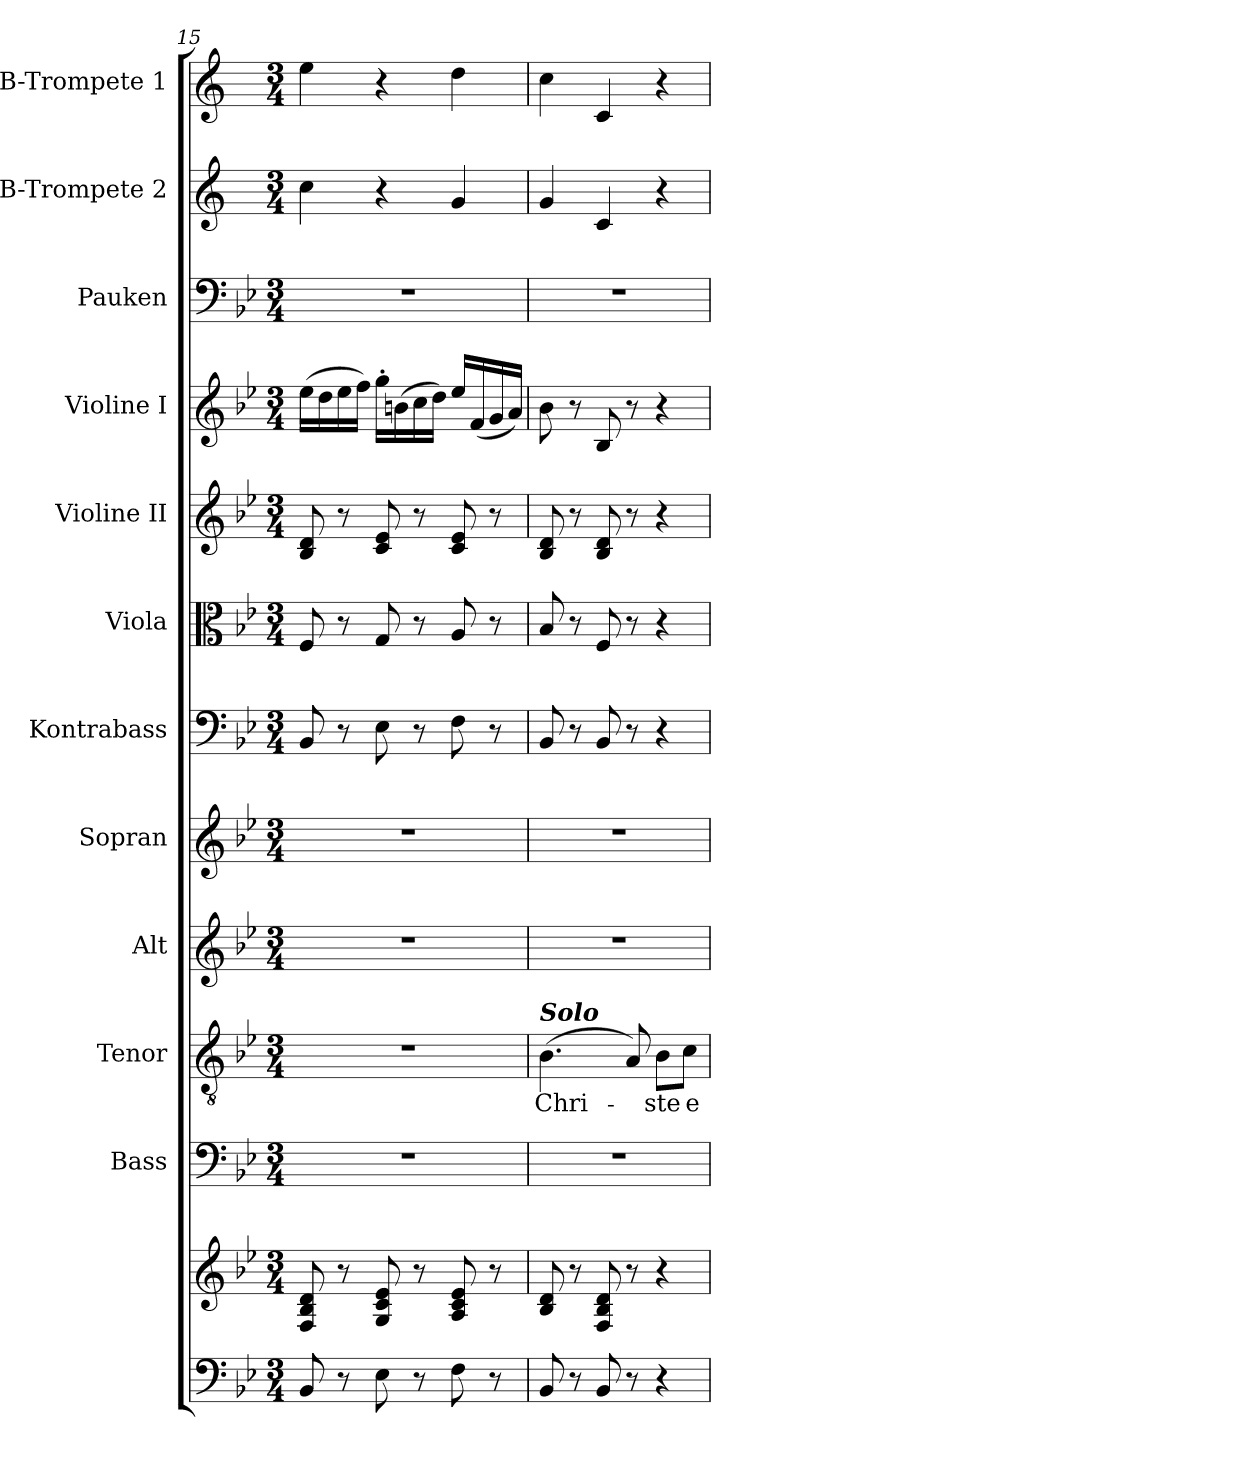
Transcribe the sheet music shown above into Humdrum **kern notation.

**kern	**kern	**kern	**kern	**text	**kern	**kern	**kern	**kern	**kern	**kern	**kern	**kern	**kern
*part12	*part12	*part11	*part10	*part10	*part9	*part8	*part7	*part6	*part5	*part4	*part3	*part2	*part1
*staff13	*staff12	*staff11	*staff10	*staff10	*staff9	*staff8	*staff7	*staff6	*staff5	*staff4	*staff3	*staff2	*staff1
*	*	*I"Bass	*I"Tenor	*	*I"Alt	*I"Sopran	*I"Kontrabass	*I"Viola	*I"Violine II	*I"Violine I	*I"Pauken	*I"B-Trompete 2	*I"B-Trompete 1
*	*	*I'B.	*I'T.	*	*I'A.	*I'S.	*I'Kb.	*I'Vla.	*I'Vl. II	*I'Vl. I	*I'Pk.	*I'B Trp. 2	*I'B Trp. 1
!!LO:PB:g=z
*clefF4	*clefG2	*clefF4	*clefGv2	*	*clefG2	*clefG2	*clefF4	*clefC3	*clefG2	*clefG2	*clefF4	*clefG2	*clefG2
*	*	*	*	*	*	*	*ITrd7c12	*	*	*	*	*ITrd1c2	*ITrd1c2
*k[b-e-]	*k[b-e-]	*k[b-e-]	*k[b-e-]	*	*k[b-e-]	*k[b-e-]	*k[b-e-]	*k[b-e-]	*k[b-e-]	*k[b-e-]	*k[b-e-]	*k[b-e-]	*k[b-e-]
*B-:	*B-:	*B-:	*B-:	*	*B-:	*B-:	*B-:	*B-:	*B-:	*B-:	*B-:	*B-:	*B-:
*M3/4	*M3/4	*M3/4	*M3/4	*	*M3/4	*M3/4	*M3/4	*M3/4	*M3/4	*M3/4	*M3/4	*M3/4	*M3/4
=15	=15	=15	=15	=15	=15	=15	=15	=15	=15	=15	=15	=15	=15
8BB-/	8F/ 8B-/ 8d/	2.r	2.r	.	2.r	2.r	8BBB-/	8F/	8B-/ 8d/	(>16ee-\LL	2.r	4b-\	4dd\
.	.	.	.	.	.	.	.	.	.	16dd\	.	.	.
8r	8r	.	.	.	.	.	8r	8r	8r	16ee-\	.	.	.
.	.	.	.	.	.	.	.	.	.	16ff\JJ)	.	.	.
8E-\	8G/ 8c/ 8e-/	.	.	.	.	.	8EE-\	8G/	8c/ 8e-/	16gg'>\LL	.	4r	4r
.	.	.	.	.	.	.	.	.	.	(>16bn\	.	.	.
8r	8r	.	.	.	.	.	8r	8r	8r	16cc\	.	.	.
.	.	.	.	.	.	.	.	.	.	16dd\JJ)	.	.	.
8F\	8A/ 8c/ 8e-/	.	.	.	.	.	8FF\	8A/	8c/ 8e-/	16ee-/LL	.	4f/	4cc\
.	.	.	.	.	.	.	.	.	.	(<16f/	.	.	.
8r	8r	.	.	.	.	.	8r	8r	8r	16g/	.	.	.
.	.	.	.	.	.	.	.	.	.	16a/JJ)	.	.	.
=16	=16	=16	=16	=16	=16	=16	=16	=16	=16	=16	=16	=16	=16
!	!	!	!LO:TX:a:Bi:t=Solo	!	!	!	!	!	!	!	!	!	!
!	!	!	!	!LO:LY:b	!	!	!	!	!	!	!	!	!
8BB-/	8B-/ 8d/	2.r	(>4.B-\	Chri-	2.r	2.r	8BBB-/	8B-/	8B-/ 8d/	8b-\	2.r	4f/	4b-\
8r	8r	.	.	.	.	.	8r	8r	8r	8r	.	.	.
8BB-/	8F/ 8B-/ 8d/	.	.	.	.	.	8BBB-/	8F/	8B-/ 8d/	8B-/	.	4B-/	4B-/
8r	8r	.	8A/)	.	.	.	8r	8r	8r	8r	.	.	.
!	!	!	!	!LO:LY:b	!	!	!	!	!	!	!	!	!
4r	4r	.	8B-\L	-ste	.	.	4r	4r	4r	4r	.	4r	4r
!	!	!	!	!LO:LY:b	!	!	!	!	!	!	!	!	!
.	.	.	8c\J	e-	.	.	.	.	.	.	.	.	.
=	=	=	=	=	=	=	=	=	=	=	=	=	=
*-	*-	*-	*-	*-	*-	*-	*-	*-	*-	*-	*-	*-	*-
